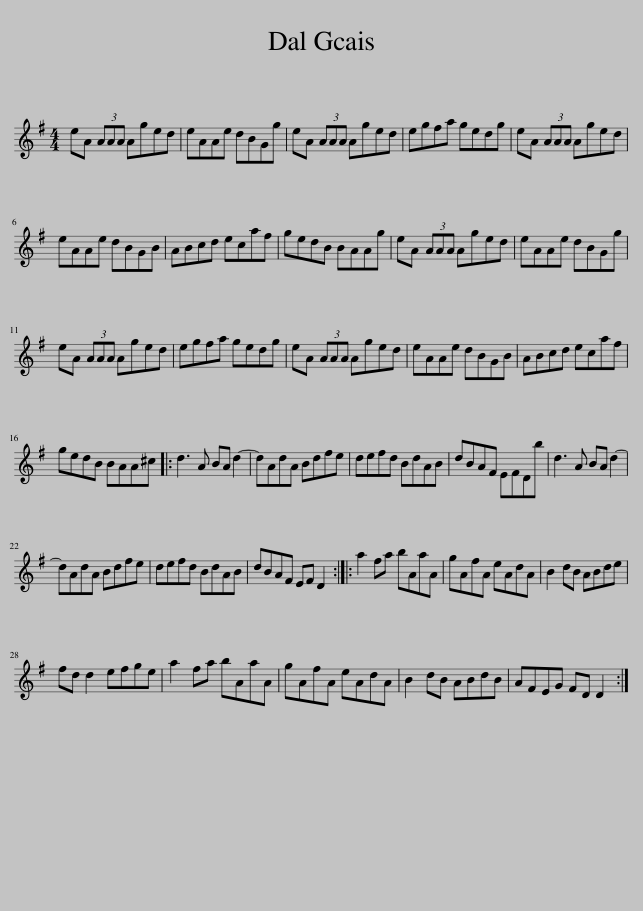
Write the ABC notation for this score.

X:1
L:1/8
M:4/4
I:linebreak $
K:G
V:1 treble
V:1
 eA (3AAA Aged | eAAe dBGg | eA (3AAA Aged | egfa gedg | eA (3AAA Aged |$ %5
 eAAe dBGB | ABcd ecaf | gedB BAAg | eA (3AAA Aged | eAAe dBGg |$ %10
 eA (3AAA Aged | egfa gedg | eA (3AAA Aged | eAAe dBGB | ABcd ecaf |$ %15
 gedB BAA^c |: d3 A BA d2- | dAdA Bdfe | defd BdAB | dBAF EFDb | %20
 d3 A BA d2- |$ dAdA Bdfe | defd BdAB | dBAF EF D2 :: a2 fa bAaA | %25
 gAfA eAdA | B2 dB ABde |$ fd d2 efge | a2 fa bAaA | gAfA eAdA | %30
 B2 dB ABdB | AFEG FD D2 :| %32
